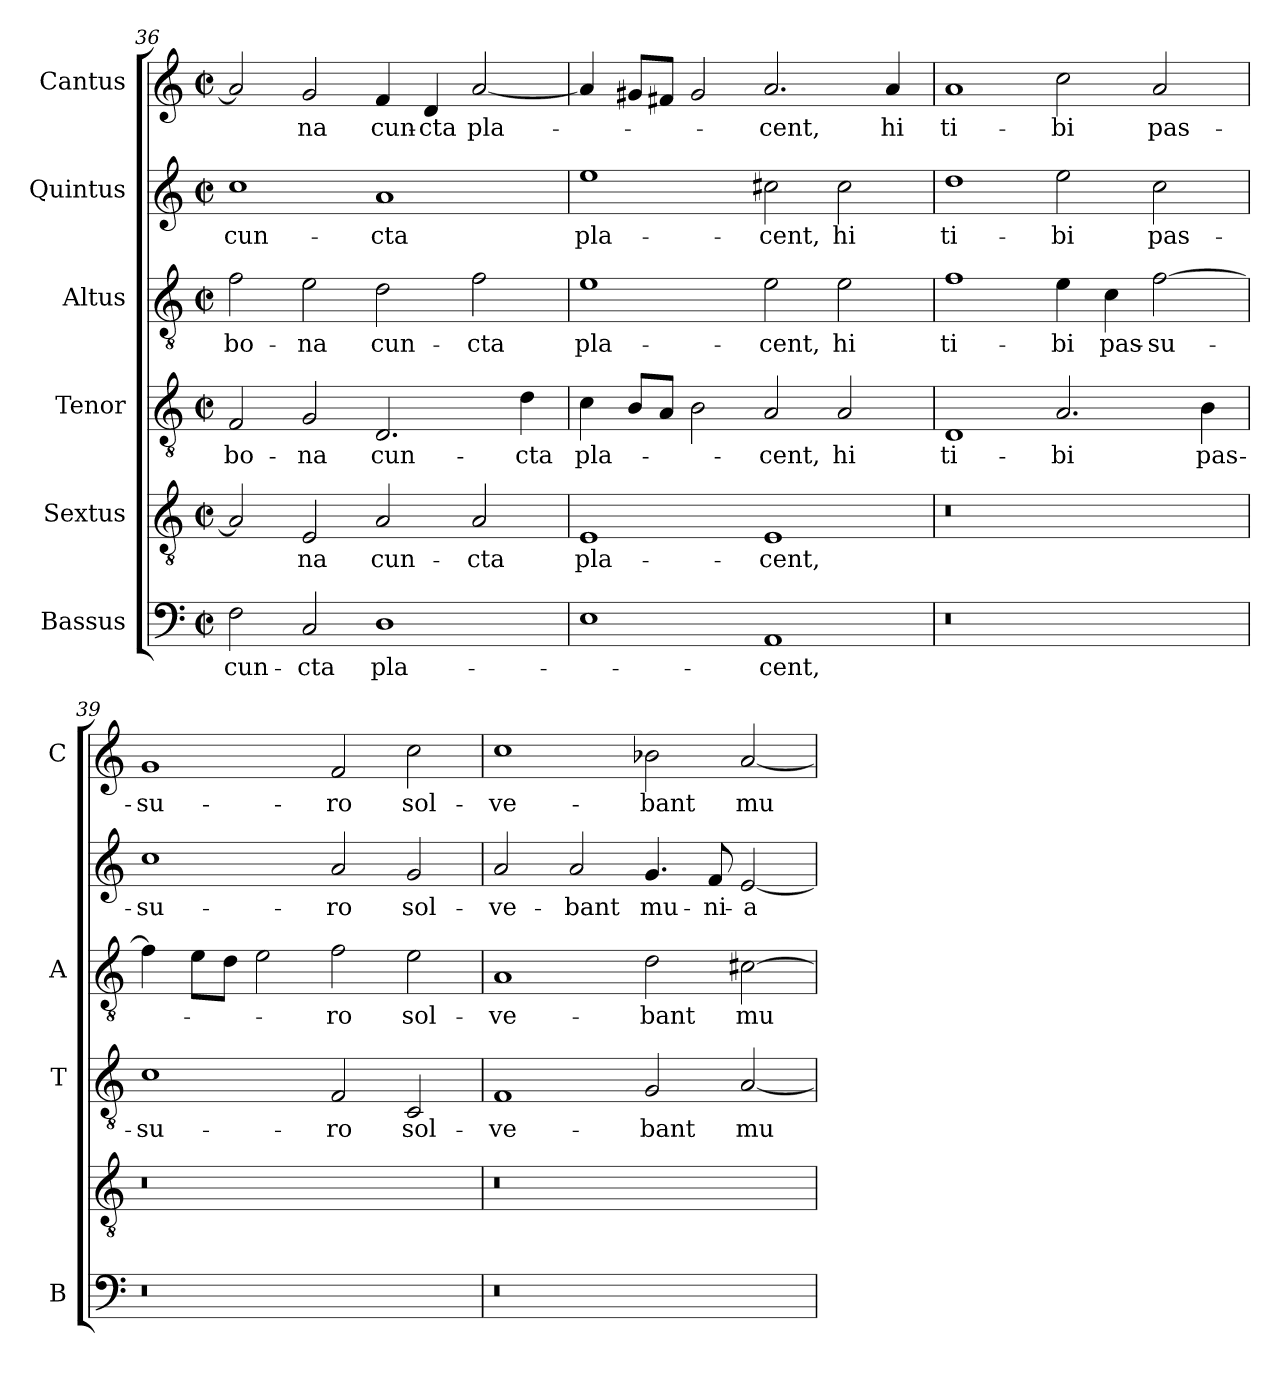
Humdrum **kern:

**kern	**text	**kern	**text	**kern	**text	**kern	**text	**kern	**text	**kern	**text
*part6	*part6	*part5	*part5	*part4	*part4	*part3	*part3	*part2	*part2	*part1	*part1
*staff6	*staff6	*staff5	*staff5	*staff4	*staff4	*staff3	*staff3	*staff2	*staff2	*staff1	*staff1
*I"Bassus	*	*I"Sextus	*	*I"Tenor	*	*I"Altus	*	*I"Quintus	*	*I"Cantus	*
*I'B	*	*	*	*I'T	*	*I'A	*	*	*	*I'C	*
*clefF4	*	*clefGv2	*	*clefGv2	*	*clefGv2	*	*clefG2	*	*clefG2	*
*k[]	*	*k[]	*	*k[]	*	*k[]	*	*k[]	*	*k[]	*
*C:	*	*C:	*	*C:	*	*C:	*	*C:	*	*C:	*
*M2/2	*	*M2/2	*	*M2/2	*	*M2/2	*	*M2/2	*	*M2/2	*
*met(c|)	*	*met(c|)	*	*met(c|)	*	*met(c|)	*	*met(c|)	*	*met(c|)	*
=36	=36	=36	=36	=36	=36	=36	=36	=36	=36	=36	=36
2F\	cun-	2A/]	.	2F/	bo-	2f\	bo-	1cc	cun-	2a/]	.
2C/	-cta	2E/	-na	2G/	-na	2e\	-na	.	.	2g/	-na
1D	pla-	2A/	cun-	2.D/	cun-	2d\	cun-	1a	-cta	4f/	cun-
.	.	.	.	.	.	.	.	.	.	4d/	-cta
.	.	2A/	-cta	.	.	2f\	-cta	.	.	[2a/	pla-
.	.	.	.	4d\	-cta	.	.	.	.	.	.
=37	=37	=37	=37	=37	=37	=37	=37	=37	=37	=37	=37
1E	.	1E	pla-	4c\	pla-	1e	pla-	1ee	pla-	4a/]	.
.	.	.	.	8B/L	.	.	.	.	.	8g#X/L	.
.	.	.	.	8A/J	.	.	.	.	.	8f#X/J	.
.	.	.	.	2B\	.	.	.	.	.	2g#/	.
1AA	-cent,	1E	-cent,	2A/	-cent,	2e\	-cent,	2cc#X\	-cent,	2.a/	-cent,
.	.	.	.	2A/	hi	2e\	hi	2cc#\	hi	.	.
.	.	.	.	.	.	.	.	.	.	4a/	hi
!!LO:LB:g=z
=38	=38	=38	=38	=38	=38	=38	=38	=38	=38	=38	=38
0r	.	0r	.	1D	ti-	1f	ti-	1dd	ti-	1a	ti-
.	.	.	.	2.A/	-bi	4e\	-bi	2ee\	-bi	2cc\	-bi
.	.	.	.	.	.	4c\	pas-	.	.	.	.
.	.	.	.	.	.	[2f\	-su-	2cc\	pas-	2a/	pas-
.	.	.	.	4B\	pas-	.	.	.	.	.	.
=39	=39	=39	=39	=39	=39	=39	=39	=39	=39	=39	=39
0r	.	0r	.	1c	-su-	4f\]	.	1cc	-su-	1g	-su-
.	.	.	.	.	.	8e\L	.	.	.	.	.
.	.	.	.	.	.	8d\J	.	.	.	.	.
.	.	.	.	.	.	2e\	.	.	.	.	.
.	.	.	.	2F/	-ro	2f\	-ro	2a/	-ro	2f/	-ro
.	.	.	.	2C/	sol-	2e\	sol-	2g/	sol-	2cc\	sol-
=40	=40	=40	=40	=40	=40	=40	=40	=40	=40	=40	=40
0r	.	0r	.	1F	-ve-	1A	-ve-	2a/	-ve-	1cc	-ve-
.	.	.	.	.	.	.	.	2a/	-bant	.	.
.	.	.	.	2G/	-bant	2d\	-bant	4.g/	mu-	2b-X\	-bant
.	.	.	.	.	.	.	.	8f/	-ni-	.	.
.	.	.	.	[2A/	mu-	[2c#X\	mu-	[2e/	-a	[2a/	mu-
=	=	=	=	=	=	=	=	=	=	=	=
*-	*-	*-	*-	*-	*-	*-	*-	*-	*-	*-	*-
